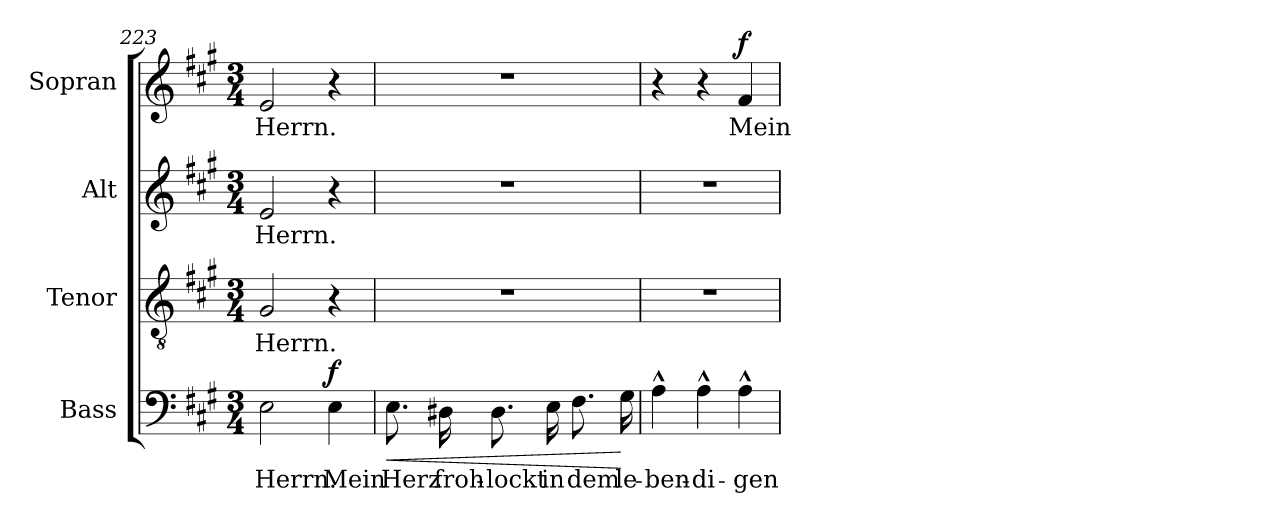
**kern	**text	**dynam	**kern	**text	**kern	**text	**kern	**text	**dynam
*part4	*part4	*part4	*part3	*part3	*part2	*part2	*part1	*part1	*part1
*staff4	*staff4	*staff4	*staff3	*staff3	*staff2	*staff2	*staff1	*staff1	*staff1
*I"Bass	*	*	*I"Tenor	*	*I"Alt	*	*I"Sopran	*	*
*I'B.	*	*	*I'T.	*	*I'A.	*	*I'S.	*	*
*clefF4	*	*	*clefGv2	*	*clefG2	*	*clefG2	*	*
*k[f#c#g#]	*	*	*k[f#c#g#]	*	*k[f#c#g#]	*	*k[f#c#g#]	*	*
*A:	*	*	*A:	*	*A:	*	*A:	*	*
*M3/4	*	*	*M3/4	*	*M3/4	*	*M3/4	*	*
=223	=223	=223	=223	=223	=223	=223	=223	=223	=223
!	!LO:LY:b	!	!	!LO:LY:b	!	!LO:LY:b	!	!LO:LY:b	!
2E\	Herrn.	.	2G#/	Herrn.	2e/	Herrn.	2e/	Herrn.	.
!	!LO:LY:b	!LO:DY:a	!	!	!	!	!	!	!
4E\	Mein	f	4r	.	4r	.	4r	.	.
=224	=224	=224	=224	=224	=224	=224	=224	=224	=224
!	!LO:LY:b	!LO:HP:b	!	!	!	!	!	!	!
8.E\	Herz	<	2.r	.	2.r	.	2.r	.	.
!	!LO:LY:b	!	!	!	!	!	!	!	!
16D#X\	froh-	.	.	.	.	.	.	.	.
!	!LO:LY:b	!	!	!	!	!	!	!	!
8.D#\	-lockt	.	.	.	.	.	.	.	.
!	!LO:LY:b	!	!	!	!	!	!	!	!
16E\	in	.	.	.	.	.	.	.	.
!	!LO:LY:b	!	!	!	!	!	!	!	!
8.F#\	dem	.	.	.	.	.	.	.	.
!	!LO:LY:b	!	!	!	!	!	!	!	!
16G#\	le-	[	.	.	.	.	.	.	.
!!LO:LB:g=z
=225	=225	=225	=225	=225	=225	=225	=225	=225	=225
!	!LO:LY:b	!	!	!	!	!	!	!	!
4A^^>\	-ben-	.	2.r	.	2.r	.	4r	.	.
!	!LO:LY:b	!	!	!	!	!	!	!	!
4A^^>\	-di-	.	.	.	.	.	4r	.	.
!	!LO:LY:b	!	!	!	!	!	!	!LO:LY:b	!LO:DY:a
4A^^>\	-gen	.	.	.	.	.	4f#/	Mein	f
=	=	=	=	=	=	=	=	=	=
*-	*-	*-	*-	*-	*-	*-	*-	*-	*-
